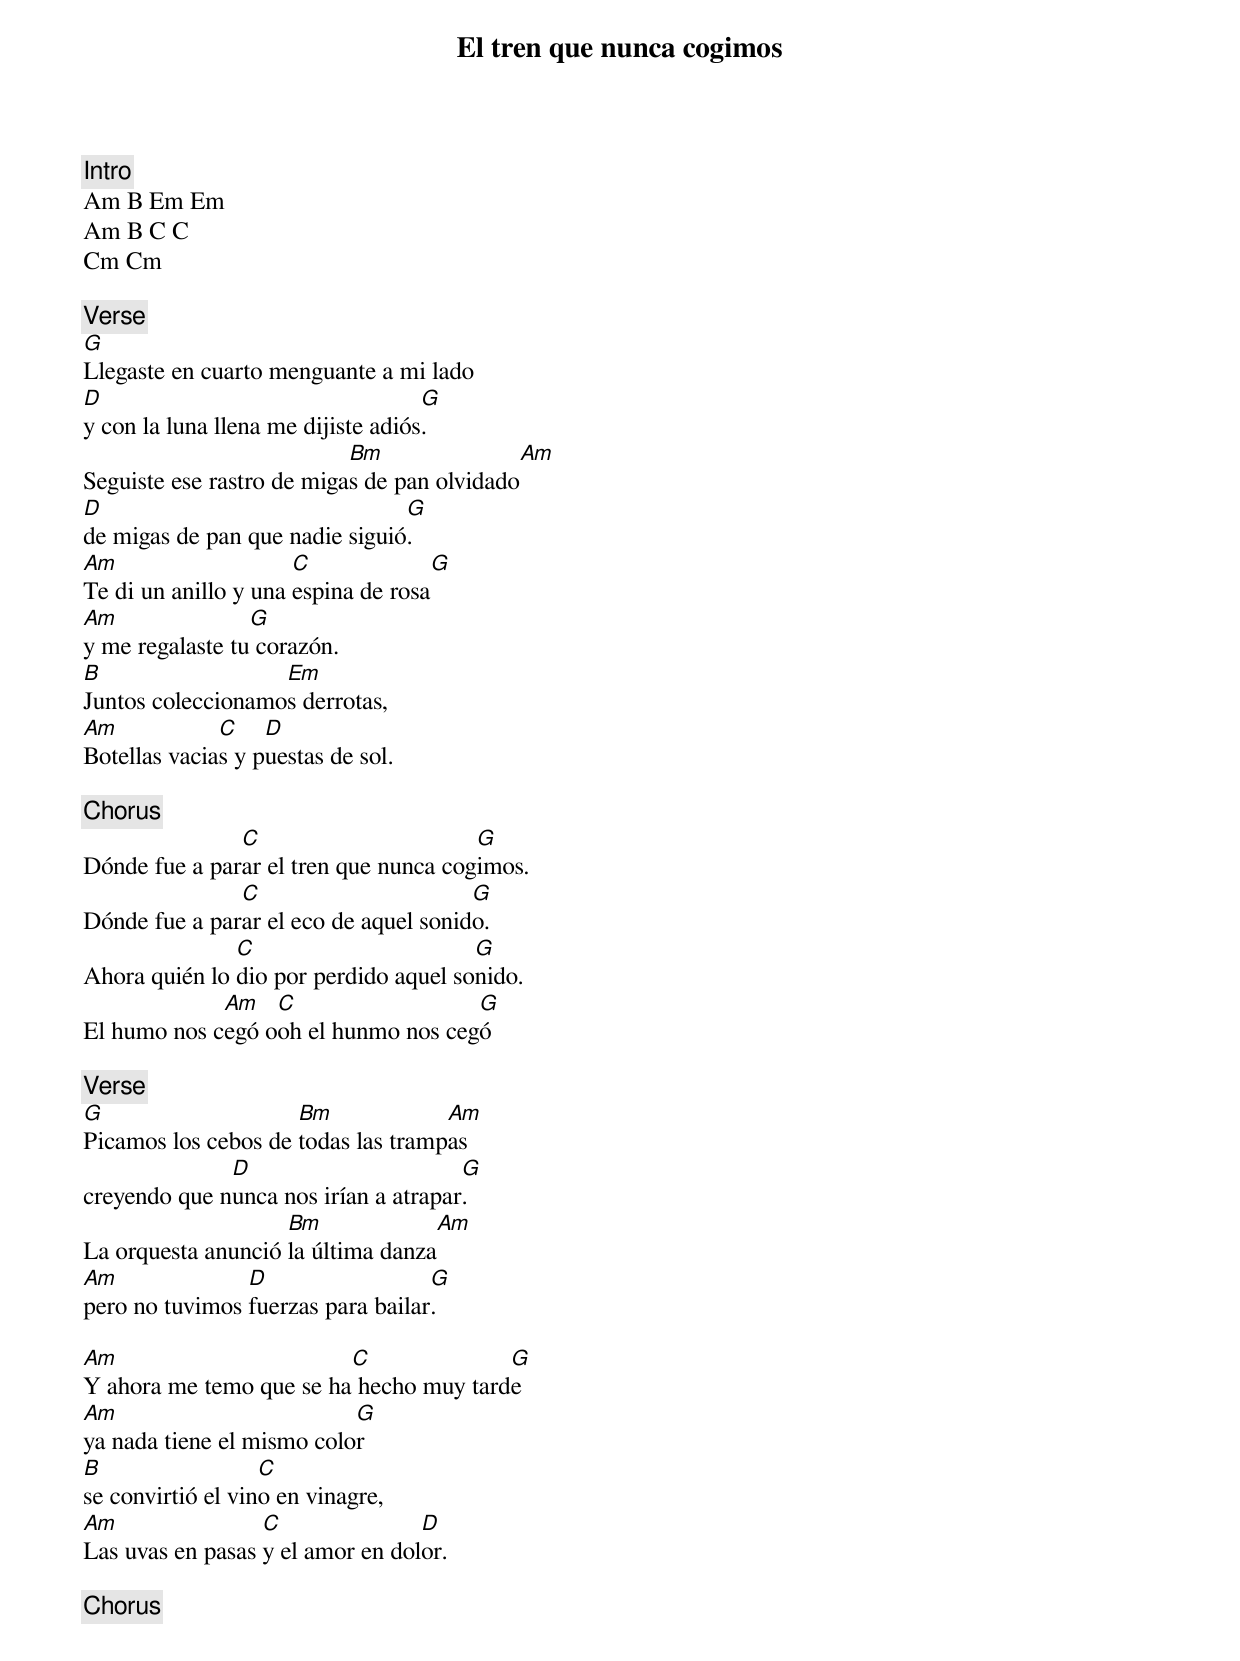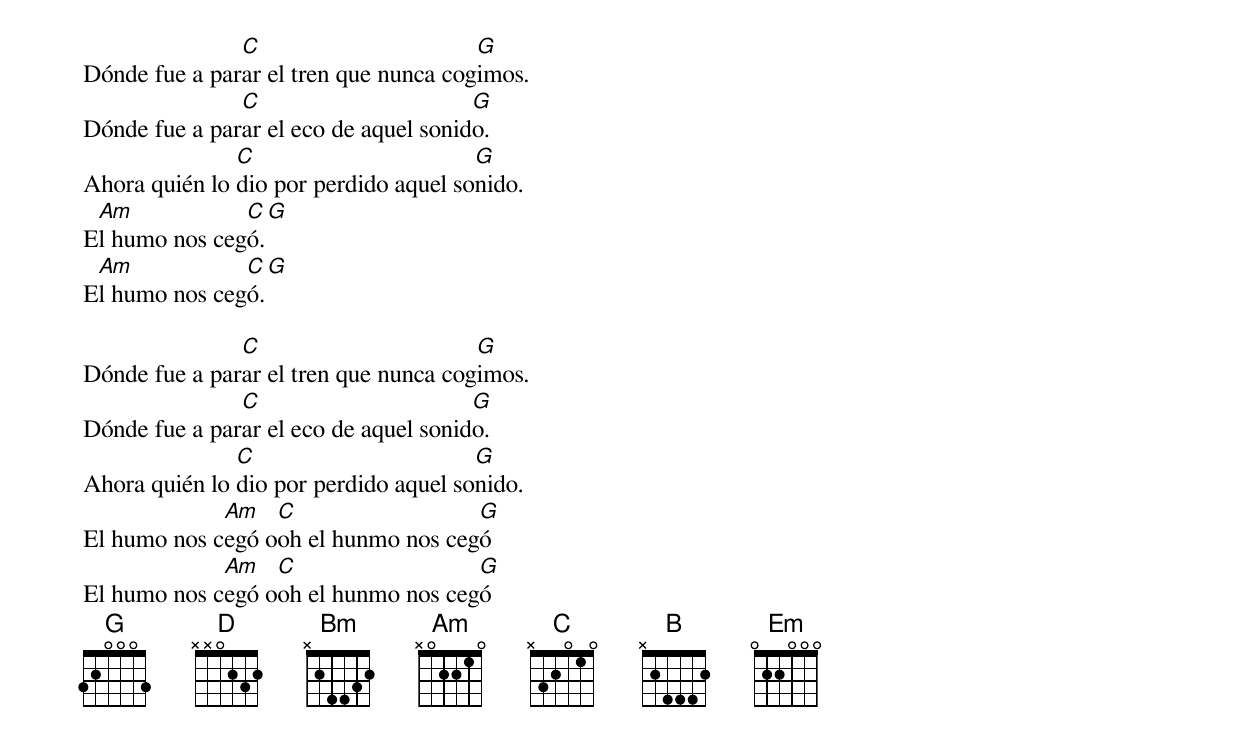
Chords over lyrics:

El tren que nunca cogimos

[Intro]
Am B Em Em
Am B C C
Cm Cm

[Verse]
G
Llegaste en cuarto menguante a mi lado
D                                   G
y con la luna llena me dijiste adiós.
                           Bm               Am
Seguiste ese rastro de migas de pan olvidado
D                               G
de migas de pan que nadie siguió.
Am                    C             G
Te di un anillo y una espina de rosa
Am               G
y me regalaste tu corazón.
B                  Em
Juntos coleccionamos derrotas,
Am            C    D
Botellas vacias y puestas de sol.

[Chorus]
               C                       G
Dónde fue a parar el tren que nunca cogimos.
               C                       G
Dónde fue a parar el eco de aquel sonido.
               C                       G
Ahora quién lo dio por perdido aquel sonido.
             Am   C                  G
El humo nos cegó ooh el hunmo nos cegó

[Verse]
G                    Bm             Am
Picamos los cebos de todas las trampas
              D                       G
creyendo que nunca nos irían a atrapar.
                    Bm              Am
La orquesta anunció la última danza
Am              D                  G
pero no tuvimos fuerzas para bailar.

Am                       C              G
Y ahora me temo que se ha hecho muy tarde
Am                         G
ya nada tiene el mismo color
B                  C
se convirtió el vino en vinagre,
Am                C               D
Las uvas en pasas y el amor en dolor.

[Chorus]
               C                       G
Dónde fue a parar el tren que nunca cogimos.
               C                       G
Dónde fue a parar el eco de aquel sonido.
               C                       G
Ahora quién lo dio por perdido aquel sonido.
 Am            C      G
El humo nos cegó.
 Am            C      G
El humo nos cegó.

               C                       G
Dónde fue a parar el tren que nunca cogimos.
               C                       G
Dónde fue a parar el eco de aquel sonido.
               C                       G
Ahora quién lo dio por perdido aquel sonido.
             Am   C                  G
El humo nos cegó ooh el hunmo nos cegó
             Am   C                  G
El humo nos cegó ooh el hunmo nos cegó
